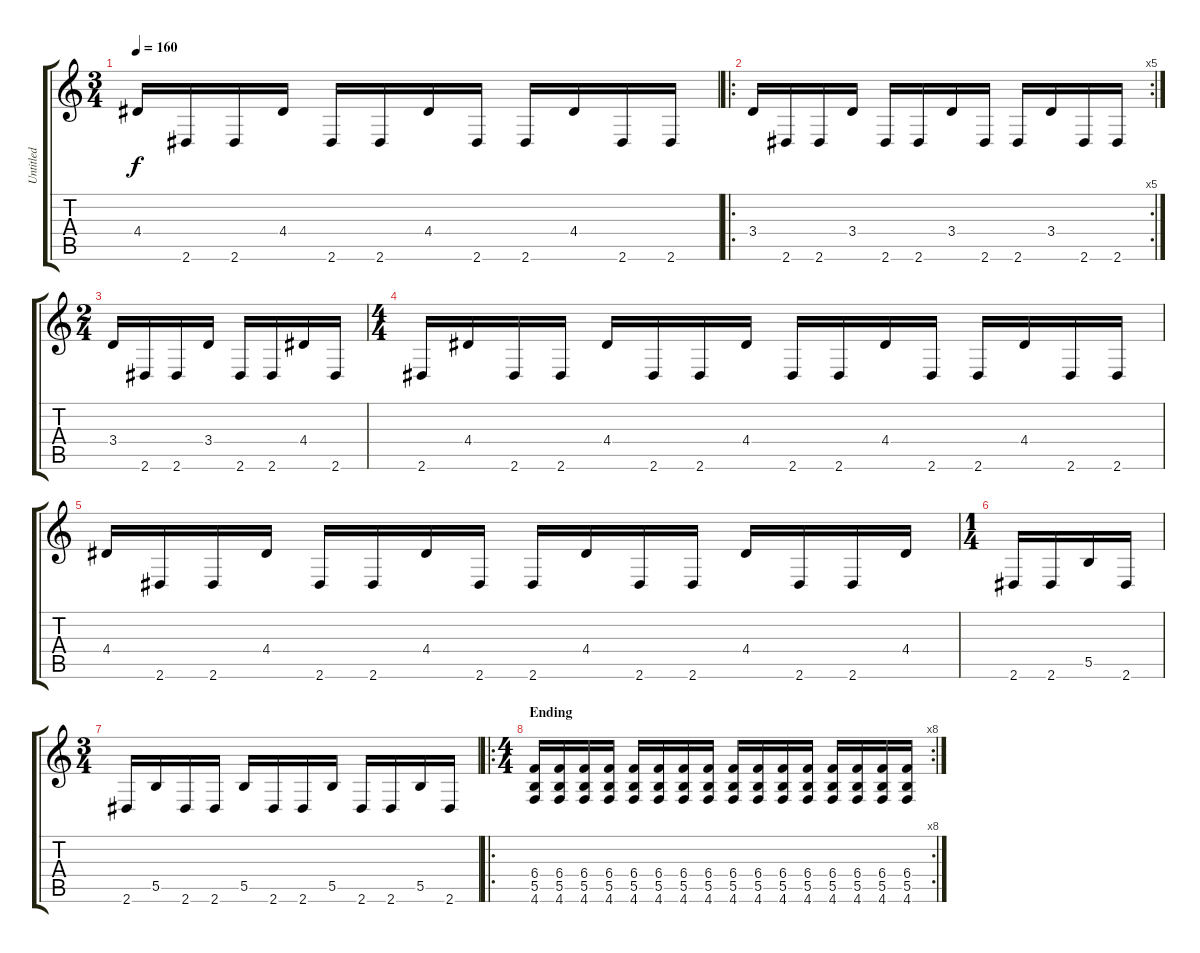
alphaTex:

\track ("Untitled" "Untitled") {instrument distortionguitar}
\staff {score tabs}
\tuning (Db4 Ab3 E3 B2 Gb2 Db2) {hide}
\ts (3 4)
\tempo 160
\clef g2
\ks c
4.4.16{dy f} 2.6.16 2.6.16 4.4.16 2.6.16 2.6.16 4.4.16 2.6.16 2.6.16 4.4.16 2.6.16 2.6.16 |
\ro
\rc 5
3.4.16 2.6.16 2.6.16 3.4.16 2.6.16 2.6.16 3.4.16 2.6.16 2.6.16 3.4.16 2.6.16 2.6.16 |
\ts (2 4)
3.4.16 2.6.16 2.6.16 3.4.16 2.6.16 2.6.16 4.4.16 2.6.16 |
\ts (4 4)
2.6.16 4.4.16 2.6.16 2.6.16 4.4.16 2.6.16 2.6.16 4.4.16 2.6.16 2.6.16 4.4.16 2.6.16 2.6.16 4.4.16 2.6.16 2.6.16 |
4.4.16 2.6.16 2.6.16 4.4.16 2.6.16 2.6.16 4.4.16 2.6.16 2.6.16 4.4.16 2.6.16 2.6.16 4.4.16 2.6.16 2.6.16 4.4.16 |
\ts (1 4)
2.6.16 2.6.16 5.5.16 2.6.16 |
\ts (3 4)
2.6.16 5.5.16 2.6.16 2.6.16 5.5.16 2.6.16 2.6.16 5.5.16 2.6.16 2.6.16 5.5.16 2.6.16 |
\ro
\rc 8
\ts (4 4)
\section ("" "Ending")
(6.4 5.5 4.6).16 (6.4 5.5 4.6).16 (6.4 5.5 4.6).16 (6.4 5.5 4.6).16 (6.4 5.5 4.6).16 (6.4 5.5 4.6).16 (6.4 5.5 4.6).16 (6.4 5.5 4.6).16 (6.4 5.5 4.6).16 (6.4 5.5 4.6).16 (6.4 5.5 4.6).16 (6.4 5.5 4.6).16 (6.4 5.5 4.6).16 (6.4 5.5 4.6).16 (6.4 5.5 4.6).16 (6.4 5.5 4.6).16
